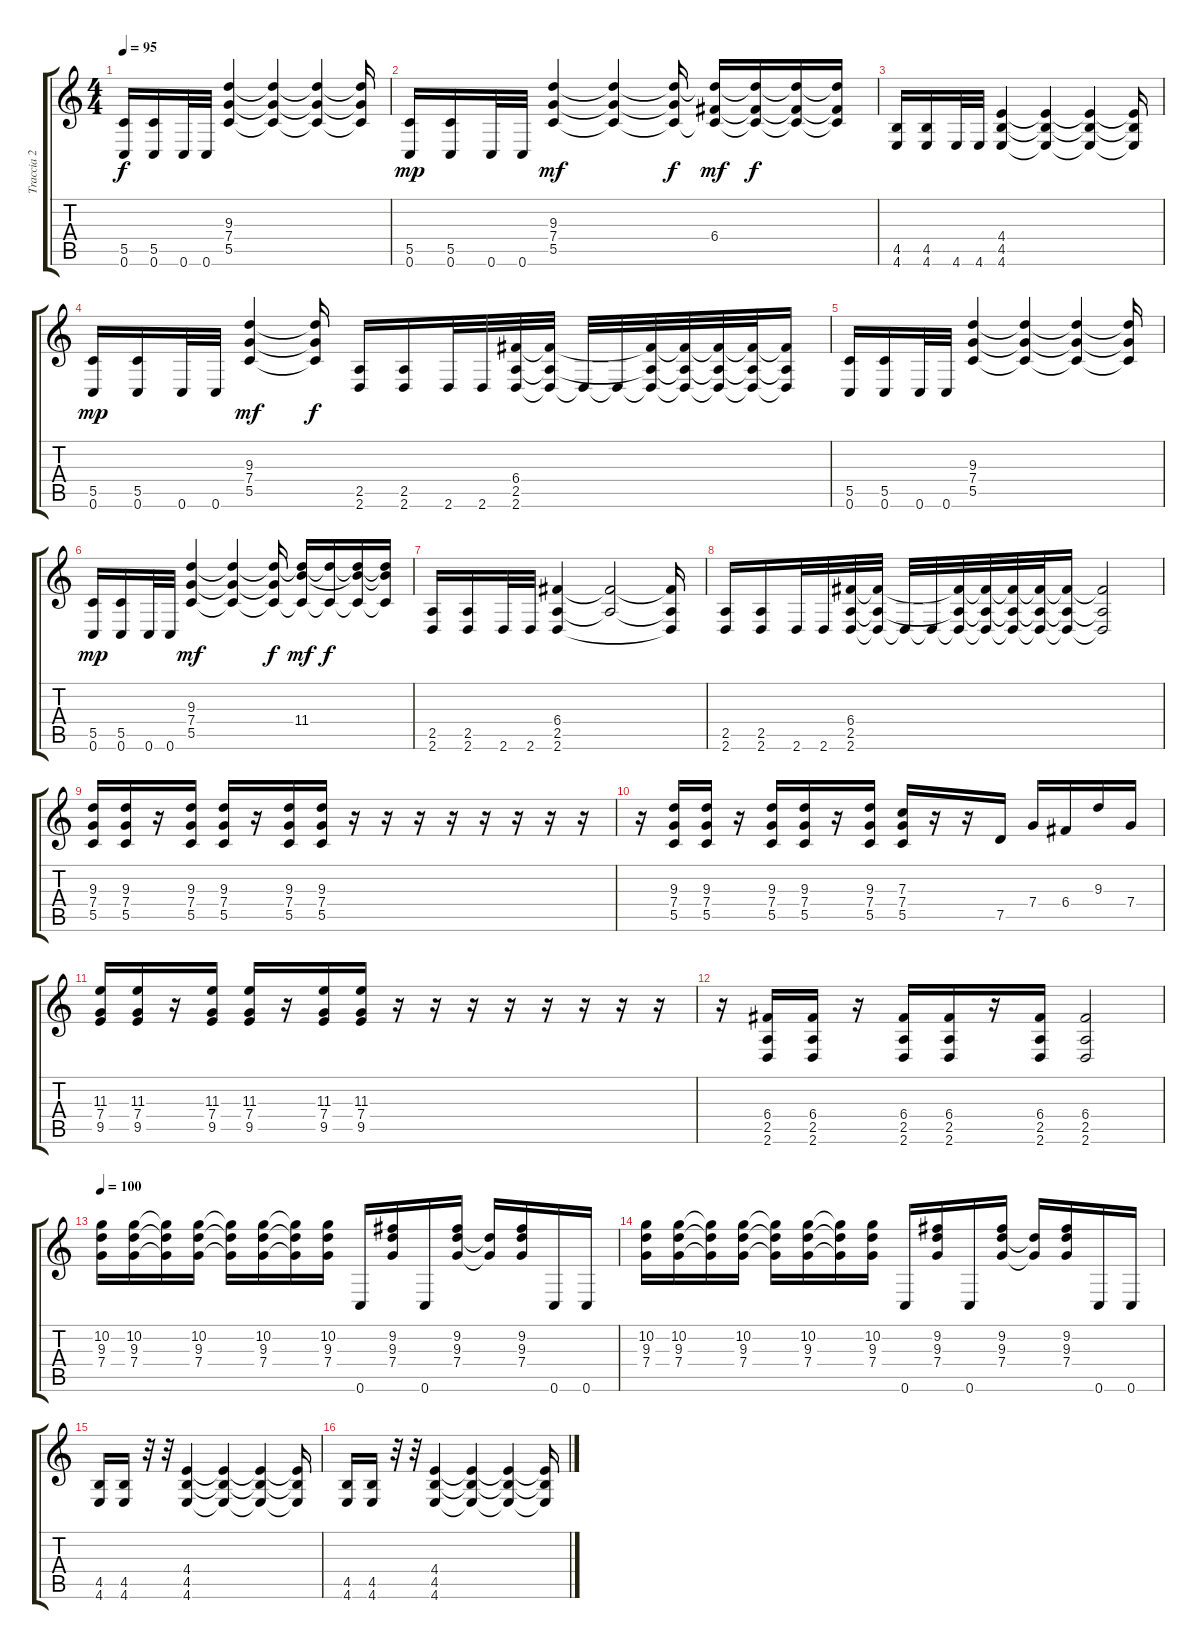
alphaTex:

\track ("Traccia 2" "Traccia 2") {instrument overdrivenguitar}
\staff {score tabs}
\tuning (D4 A3 F3 C3 G2 C2) {hide}
\ts (4 4)
\tempo 95
\clef g2
\ks c
(5.5 0.6).16{dy f} (5.5 0.6).16 0.6.32 0.6.32 (9.3 7.4 5.5).4 (9.3{t} 7.4{t} 5.5{t}).4 (9.3{t} 7.4{t} 5.5{t}).4 (9.3{t} 7.4{t} 5.5{t}).16 |
(5.5 0.6).16{dy mp} (5.5 0.6).16 0.6.32 0.6.32 (9.3 7.4 5.5).4{dy mf} (9.3{t} 7.4{t} 5.5{t}).4 (9.3{t} 7.4{t} 5.5{t}).16{dy f} (9.3{t} 6.4 5.5{t}).16{dy mf} (9.3{t} 6.4{t} 5.5{t}).16{dy f} (9.3{t} 6.4{t} 5.5{t}).16 (9.3{t} 6.4{t} 5.5{t}).16 |
(4.5 4.6).16 (4.5 4.6).16 4.6.32 4.6.32 (4.4 4.5 4.6).4 (4.4{t} 4.5{t} 4.6{t}).4 (4.4{t} 4.5{t} 4.6{t}).4 (4.4{t} 4.5{t} 4.6{t}).16 |
(5.5 0.6).16{dy mp} (5.5 0.6).16 0.6.32 0.6.32 (9.3 7.4 5.5).4{dy mf} (9.3{t} 7.4{t} 5.5{t}).16{dy f} (2.5 2.6).16 (2.5 2.6).16 2.6.32 2.6.32 (6.4 2.5 2.6).32 (6.4{t} 2.5{t} 2.6{t}).32 2.6{t}.32 2.6{t}.32 (6.4{t} 2.5{t} 2.6{t}).32 (6.4{t} 2.5{t} 2.6{t}).32 (6.4{t} 2.5{t} 2.6{t}).32 (6.4{t} 2.5{t} 2.6{t}).32 (6.4{t} 2.5{t} 2.6{t}).16 |
(5.5 0.6).16 (5.5 0.6).16 0.6.32 0.6.32 (9.3 7.4 5.5).4 (9.3{t} 7.4{t} 5.5{t}).4 (9.3{t} 7.4{t} 5.5{t}).4 (9.3{t} 7.4{t} 5.5{t}).16 |
(5.5 0.6).16{dy mp} (5.5 0.6).16 0.6.32 0.6.32 (9.3 7.4 5.5).4{dy mf} (9.3{t} 7.4{t} 5.5{t}).4 (9.3{t} 7.4{t} 5.5{t}).16{dy f} (9.3{t} 11.4 5.5{t}).16{dy mf} (9.3{t} 5.5{t}).16{dy f} (9.3{t} 11.4{t} 5.5{t}).16 (9.3{t} 11.4{t} 5.5{t}).16 |
(2.5 2.6).16 (2.5 2.6).16 2.6.32 2.6.32 (6.4 2.5 2.6).4 (6.4{t} 2.5{t}).2 (6.4{t} 2.5{t} 2.6{t}).16 |
(2.5 2.6).16 (2.5 2.6).16 2.6.32 2.6.32 (6.4 2.5 2.6).32 (6.4{t} 2.5{t} 2.6{t}).32 2.6{t}.32 2.6{t}.32 (6.4{t} 2.5{t} 2.6{t}).32 (6.4{t} 2.5{t} 2.6{t}).32 (6.4{t} 2.5{t} 2.6{t}).32 (6.4{t} 2.5{t} 2.6{t}).32 (6.4{t} 2.5{t} 2.6{t}).16 (6.4{t} 2.5{t} 2.6{t}).2 |
(9.3 7.4 5.5).16 (9.3 7.4 5.5).16 r.16 (9.3 7.4 5.5).16 (9.3 7.4 5.5).16 r.16 (9.3 7.4 5.5).16 (9.3 7.4 5.5).16 r.16 r.16 r.16 r.16 r.16 r.16 r.16 r.16 |
r.16 (9.3 7.4 5.5).16 (9.3 7.4 5.5).16 r.16 (9.3 7.4 5.5).16 (9.3 7.4 5.5).16 r.16 (9.3 7.4 5.5).16 (7.3 7.4 5.5).16 r.16 r.16 7.5.16 7.4.16 6.4.16 9.3.16 7.4.16 |
(11.3 7.4 9.5).16 (11.3 7.4 9.5).16 r.16 (11.3 7.4 9.5).16 (11.3 7.4 9.5).16 r.16 (11.3 7.4 9.5).16 (11.3 7.4 9.5).16 r.16 r.16 r.16 r.16 r.16 r.16 r.16 r.16 |
r.16 (6.4 2.5 2.6).16 (6.4 2.5 2.6).16 r.16 (6.4 2.5 2.6).16 (6.4 2.5 2.6).16 r.16 (6.4 2.5 2.6).16 (6.4 2.5 2.6).2 |
\tempo 100
(10.2 9.3 7.4).16 (10.2 9.3 7.4).16 (10.2{t} 9.3{t} 7.4{t}).16 (10.2 9.3 7.4).16 (10.2{t} 9.3{t} 7.4{t}).16 (10.2 9.3 7.4).16 (10.2{t} 9.3{t} 7.4{t}).16 (10.2 9.3 7.4).16 0.6.16 (9.2 9.3 7.4).16 0.6.16 (9.2 9.3 7.4).16 (9.3{t} 7.4{t}).16 (9.2 9.3 7.4).16 0.6.16 0.6.16 |
(10.2 9.3 7.4).16 (10.2 9.3 7.4).16 (10.2{t} 9.3{t} 7.4{t}).16 (10.2 9.3 7.4).16 (10.2{t} 9.3{t} 7.4{t}).16 (10.2 9.3 7.4).16 (10.2{t} 9.3{t} 7.4{t}).16 (10.2 9.3 7.4).16 0.6.16 (9.2 9.3 7.4).16 0.6.16 (9.2 9.3 7.4).16 (9.3{t} 7.4{t}).16 (9.2 9.3 7.4).16 0.6.16 0.6.16 |
(4.5 4.6).16 (4.5 4.6).16 r.32 r.32 (4.4 4.5 4.6).4 (4.4{t} 4.5{t} 4.6{t}).4 (4.4{t} 4.5{t} 4.6{t}).4 (4.4{t} 4.5{t} 4.6{t}).16 |
(4.5 4.6).16 (4.5 4.6).16 r.32 r.32 (4.4 4.5 4.6).4 (4.4{t} 4.5{t} 4.6{t}).4 (4.4{t} 4.5{t} 4.6{t}).4 (4.4{t} 4.5{t} 4.6{t}).16
